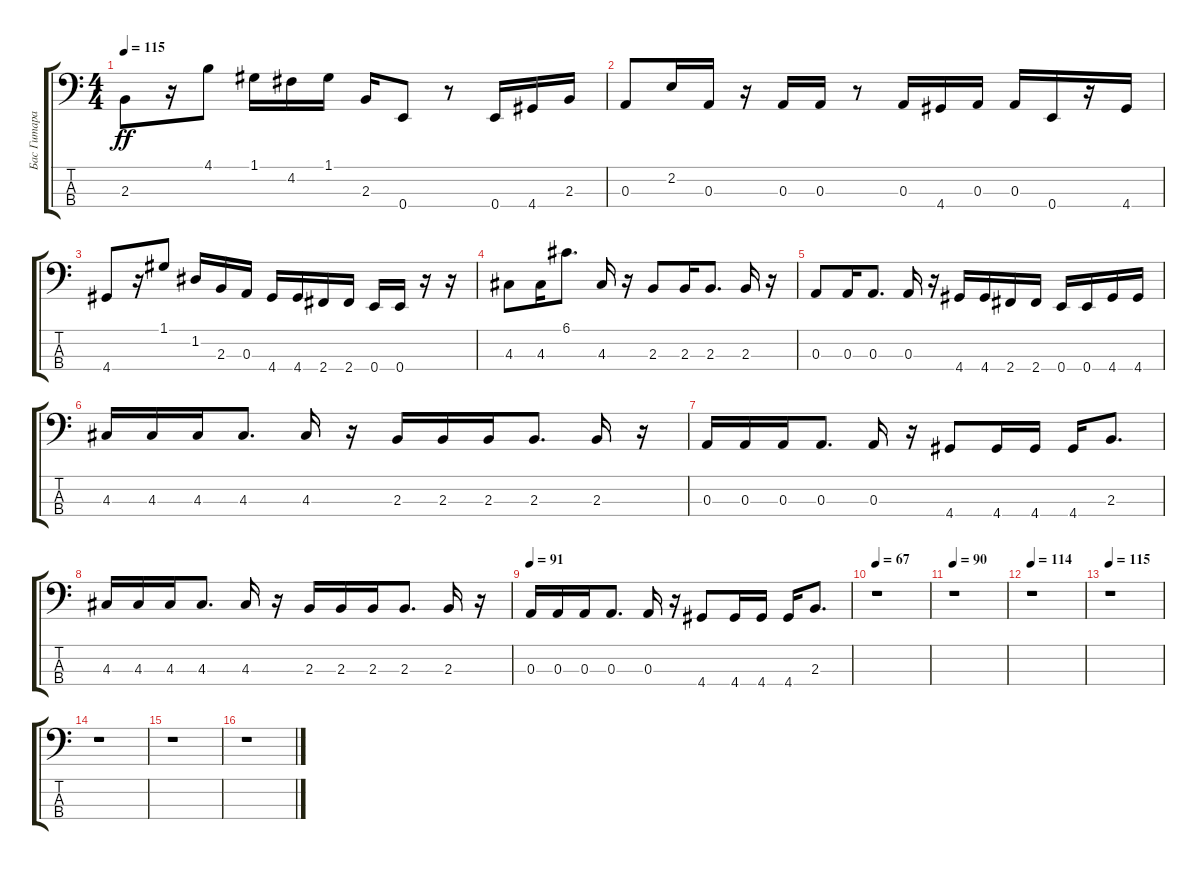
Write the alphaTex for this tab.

\track ("Бас Гитара" "Бас Гитара") {instrument synthbass1}
\staff {score tabs}
\tuning (G2 D2 A1 E1) {hide}
\ts (4 4)
\tempo 115
\clef f4
\ks c
2.3.8{dy ff} r.16 4.1.8 1.1.16 4.2.16 1.1.16 2.3.16 0.4.8 r.8 0.4.16 4.4.16 2.3.16 |
0.3.8 2.2.16 0.3.16 r.16 0.3.16 0.3.16 r.8 0.3.16 4.4.16 0.3.16 0.3.16 0.4.16 r.16 4.4.16 |
4.4.8 r.16 1.1.8 1.2.16 2.3.16 0.3.16 4.4.16 4.4.16 2.4.16 2.4.16 0.4.16 0.4.16 r.16 r.16 |
4.3.8 4.3.16 6.1.8{d} 4.3.16 r.16 2.3.8 2.3.16 2.3.8{d} 2.3.16 r.16 |
0.3.8 0.3.16 0.3.8{d} 0.3.16 r.16 4.4.16 4.4.16 2.4.16 2.4.16 0.4.16 0.4.16 4.4.16 4.4.16 |
4.3.16 4.3.16 4.3.16 4.3.8{d} 4.3.16 r.16 2.3.16 2.3.16 2.3.16 2.3.8{d} 2.3.16 r.16 |
0.3.16 0.3.16 0.3.16 0.3.8{d} 0.3.16 r.16 4.4.8 4.4.16 4.4.16 4.4.16 2.3.8{d} |
4.3.16 4.3.16 4.3.16 4.3.8{d} 4.3.16 r.16 2.3.16 2.3.16 2.3.16 2.3.8{d} 2.3.16 r.16 |
\tempo 91
0.3.16 0.3.16 0.3.16 0.3.8{d} 0.3.16 r.16 4.4.8 4.4.16 4.4.16 4.4.16 2.3.8{d} |
\tempo 67
r.1 |
\tempo 90
r.1 |
\tempo 114
r.1 |
\tempo 115
r.1 |
r.1 |
r.1 |
r.1
